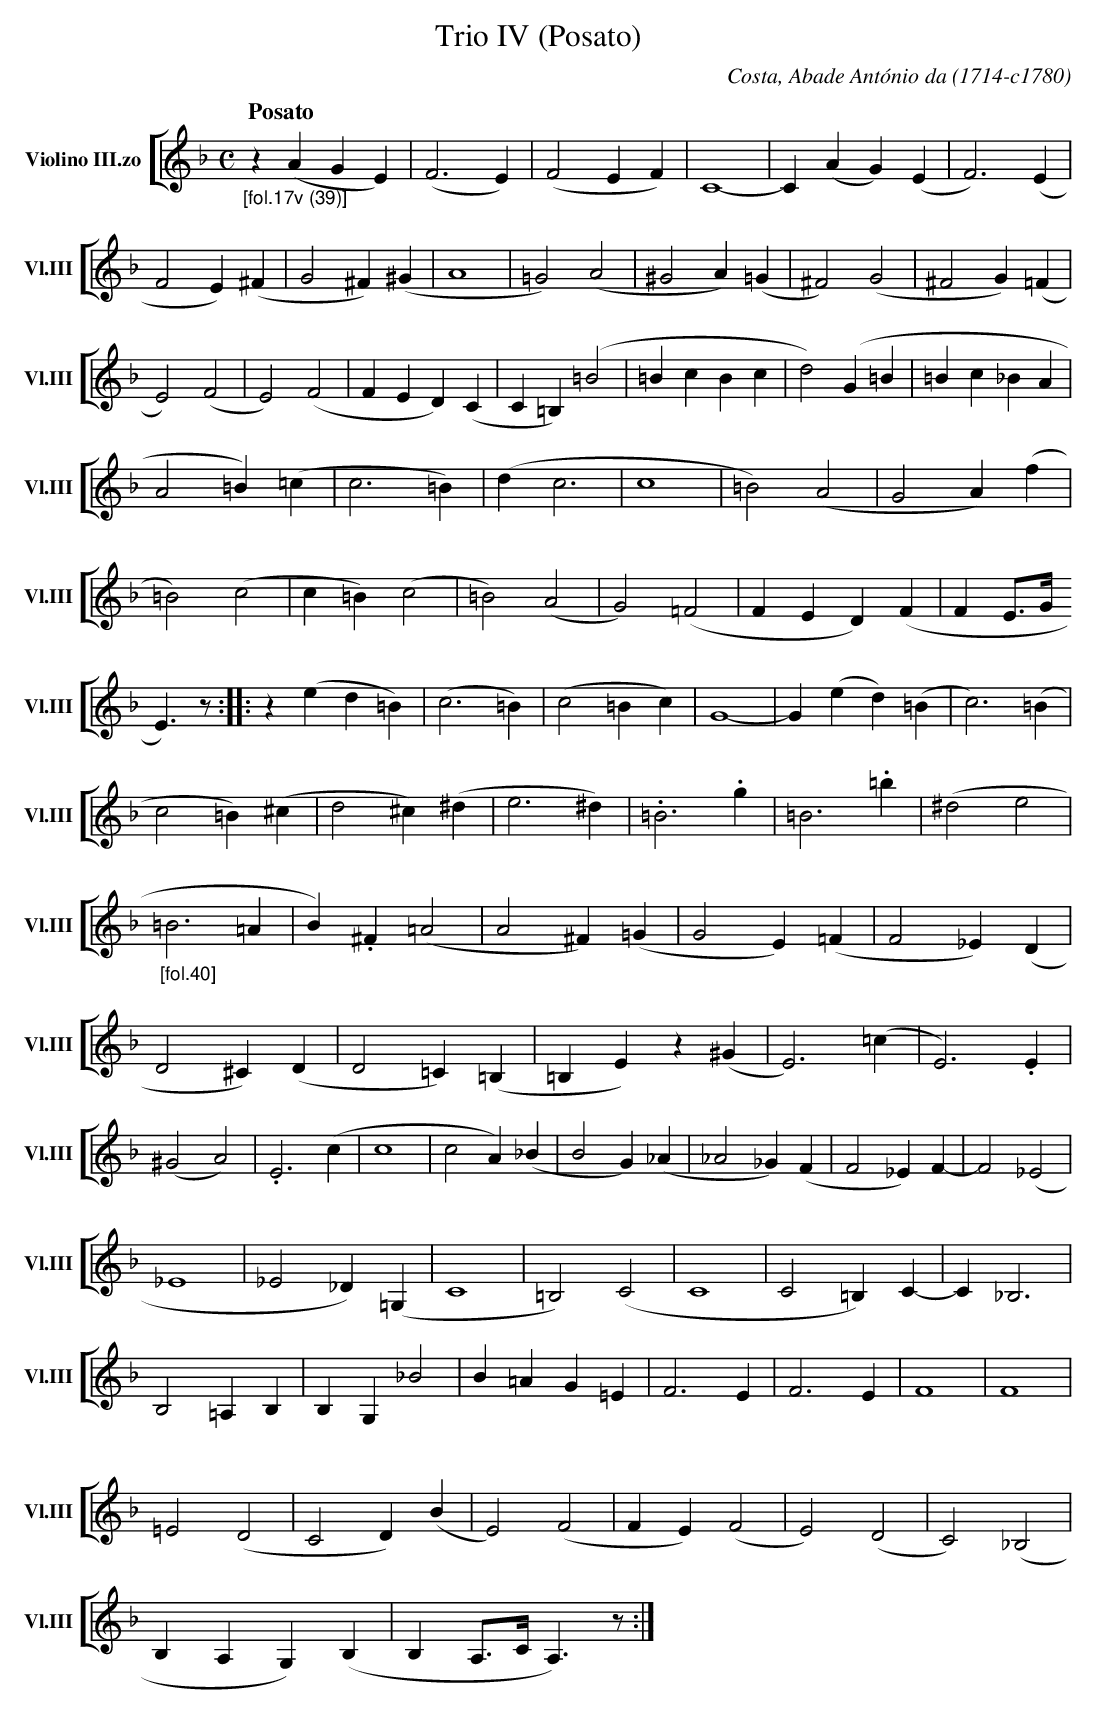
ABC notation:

X:1
T:Trio IV (Posato)
C:Costa, Abade Ant\'onio da (1714-c1780)
M:C
L:1/4
K:F
V: 3 clef=treble name="Violino III.zo" sname="Vl.III"
%%staves [ 3 ]
   [Q:"Posato"] "_[fol.17v (39)]"  z (AGE) |(F3E) | (F2EF) | C4- | C (AG) (E |F3) (E |
F2E) (^F | G2^F)(^G | A4 | =G2)(A2 | ^G2A) (=G | ^F2) (G2 | ^F2G) (=F |
E2)(F2 | E2)(F2 | FED)(C | C=B,)(=B2 | !courtesy! =BcBc | d2) (G=B | =Bc_BA |
A2 =B) (=c | c3=B) | (dc3 | c4 | =B2) (A2 | G2A) (f |
=B2) (c2 | c=B) (c2 | =B2)(A2 | G2) (=F2 | FED) (F | F E/>G/
E)>z :|: z (e d =B) | (c3=B) | (c2 =Bc) | G4- | G(ed)(=B | c3)(=B |
c2=B)(^c | d2^c)(^d | e3^d) | .=B3 .g | =B3 .=b | (^d2e2 |
"_[fol.40]" =B3=A | B) .^F (=A2 | A2^F)(=G | G2E)(=F|F2_E) (D |
D2^C)(D | D2=C)(=B, | =B,E) z (^G | E3)(=c | E3) .E |
(^G2A2) | .E3 (c | c4 | c2A)(_B | B2G)(_A | _A2_G)(F | F2_E) F- | F2 (_E2 |
_E4 | _E2_D)(=G, | C4 | =B,2)(C2 | C4 | C2=B,) C- | C _B,3 |
B,2 =A,B, | B,G,_B2 | B=AG=E | F3 E | F3E | F4 | F4 |
=E2 (D2 | C2 D)(B | E2) (F2 | FE) (F2 | E2)(D2 | C2)(_B,2 |
B,A,G,)(B, | B, A,/>C/ A,>)z :|] \
